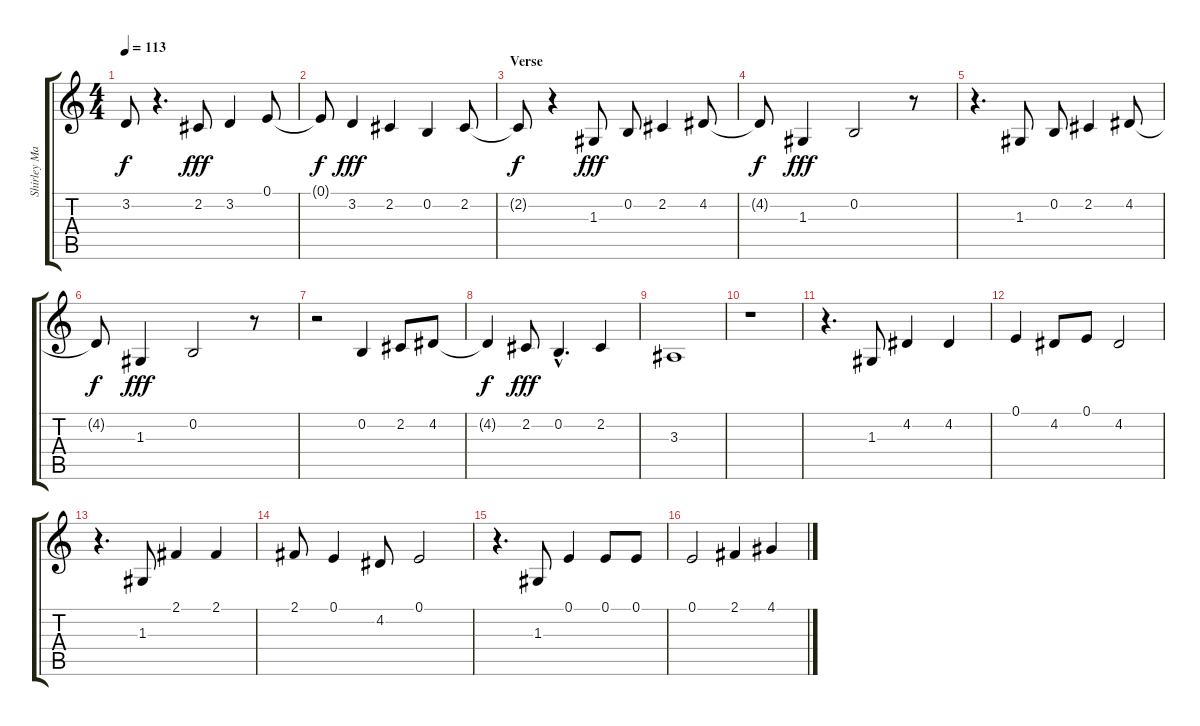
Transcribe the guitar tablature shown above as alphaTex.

\track ("Shirley Manson" "Shirley Ma") {instrument violin}
\staff {score tabs}
\tuning (E4 B3 G3 D3 A2 E2) {hide}
\ts (4 4)
\tempo 113
\clef g2
\ks c
3.2{t}.8{dy f} r.4{d} 2.2.8{dy fff} 3.2.4 0.1.8 |
0.1{t}.8{dy f} 3.2.4{dy fff} 2.2.4 0.2.4 2.2.8 |
\section ("" "Verse")
2.2{t}.8{dy f} r.4 1.3.8{dy fff} 0.2.8 2.2.4 4.2.8 |
4.2{t}.8{dy f} 1.3.4{dy fff} 0.2.2 r.8 |
r.4{d} 1.3.8 0.2.8 2.2.4 4.2.8 |
4.2{t}.8{dy f} 1.3.4{dy fff} 0.2.2 r.8 |
r.2 0.2.4 2.2.8 4.2.8 |
4.2{t}.4{dy f} 2.2.8{dy fff} 0.2{hac}.4{d} 2.2.4 |
3.3.1 |
r.1 |
r.4{d} 1.3.8 4.2.4 4.2.4 |
0.1.4 4.2.8 0.1.8 4.2.2 |
r.4{d} 1.3.8 2.1.4 2.1.4 |
2.1.8 0.1.4 4.2.8 0.1.2 |
r.4{d} 1.3.8 0.1.4 0.1.8 0.1.8 |
0.1.2 2.1.4 4.1.4
